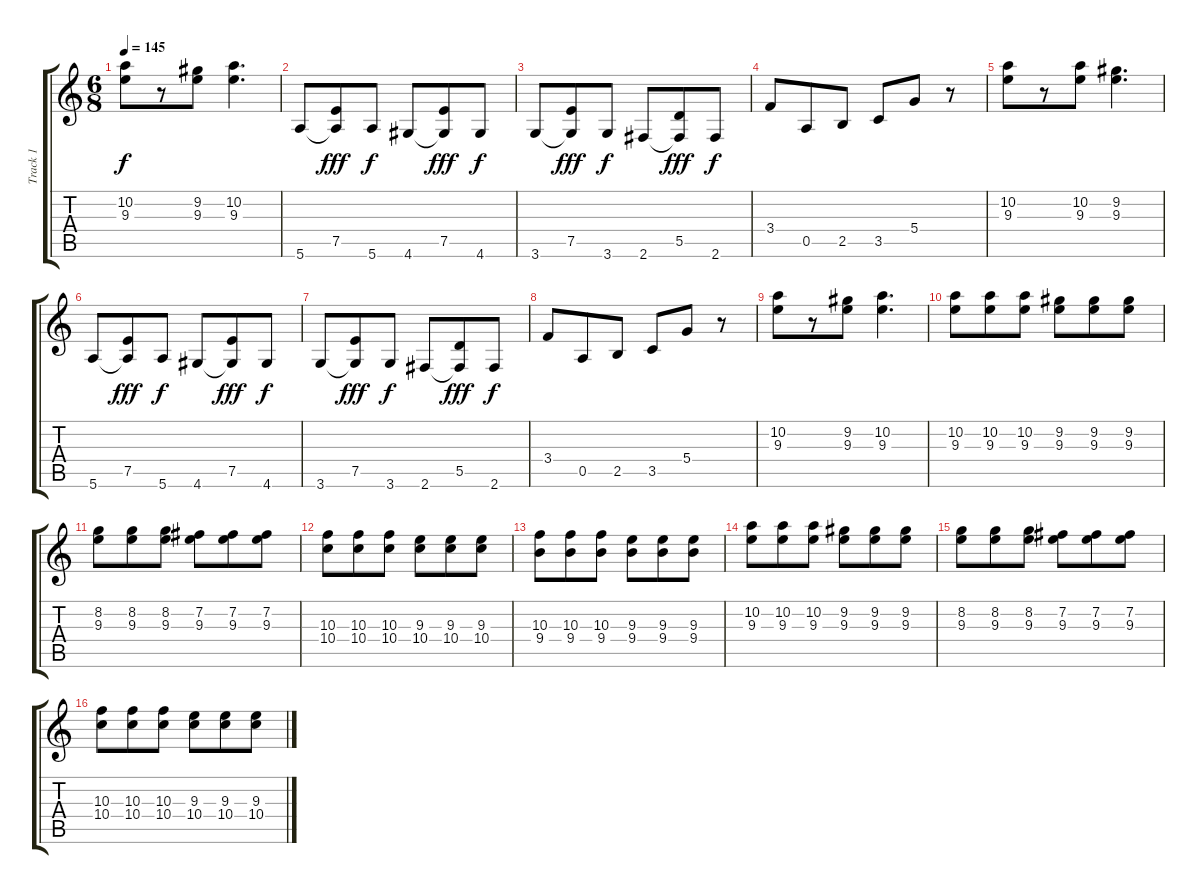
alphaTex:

\track ("Track 1" "Track 1") {instrument electricguitarjazz}
\staff {score tabs}
\tuning (E4 B3 G3 D3 A2 E2) {hide}
\ts (6 8)
\tempo 145
\clef g2
\ks c
(10.2 9.3).8{dy f} r.8 (9.2 9.3).8 (10.2 9.3).4{d} |
5.6.8 (7.5 5.6{t}).8{dy fff} 5.6.8{dy f} 4.6.8 (7.5 4.6{t}).8{dy fff} 4.6.8{dy f} |
3.6.8 (7.5 3.6{t}).8{dy fff} 3.6.8{dy f} 2.6.8 (5.5 2.6{t}).8{dy fff} 2.6.8{dy f} |
3.4.8 0.5.8 2.5.8 3.5.8 5.4.8 r.8 |
(10.2 9.3).8 r.8 (10.2 9.3).8 (9.2 9.3).4{d} |
5.6.8 (7.5 5.6{t}).8{dy fff} 5.6.8{dy f} 4.6.8 (7.5 4.6{t}).8{dy fff} 4.6.8{dy f} |
3.6.8 (7.5 3.6{t}).8{dy fff} 3.6.8{dy f} 2.6.8 (5.5 2.6{t}).8{dy fff} 2.6.8{dy f} |
3.4.8 0.5.8 2.5.8 3.5.8 5.4.8 r.8 |
(10.2 9.3).8 r.8 (9.2 9.3).8 (10.2 9.3).4{d} |
(10.2 9.3).8 (10.2 9.3).8 (10.2 9.3).8 (9.2 9.3).8 (9.2 9.3).8 (9.2 9.3).8 |
(8.2 9.3).8 (8.2 9.3).8 (8.2 9.3).8 (7.2 9.3).8 (7.2 9.3).8 (7.2 9.3).8 |
(10.3 10.4).8 (10.3 10.4).8 (10.3 10.4).8 (9.3 10.4).8 (9.3 10.4).8 (9.3 10.4).8 |
(10.3 9.4).8 (10.3 9.4).8 (10.3 9.4).8 (9.3 9.4).8 (9.3 9.4).8 (9.3 9.4).8 |
(10.2 9.3).8 (10.2 9.3).8 (10.2 9.3).8 (9.2 9.3).8 (9.2 9.3).8 (9.2 9.3).8 |
(8.2 9.3).8 (8.2 9.3).8 (8.2 9.3).8 (7.2 9.3).8 (7.2 9.3).8 (7.2 9.3).8 |
(10.3 10.4).8 (10.3 10.4).8 (10.3 10.4).8 (9.3 10.4).8 (9.3 10.4).8 (9.3 10.4).8
